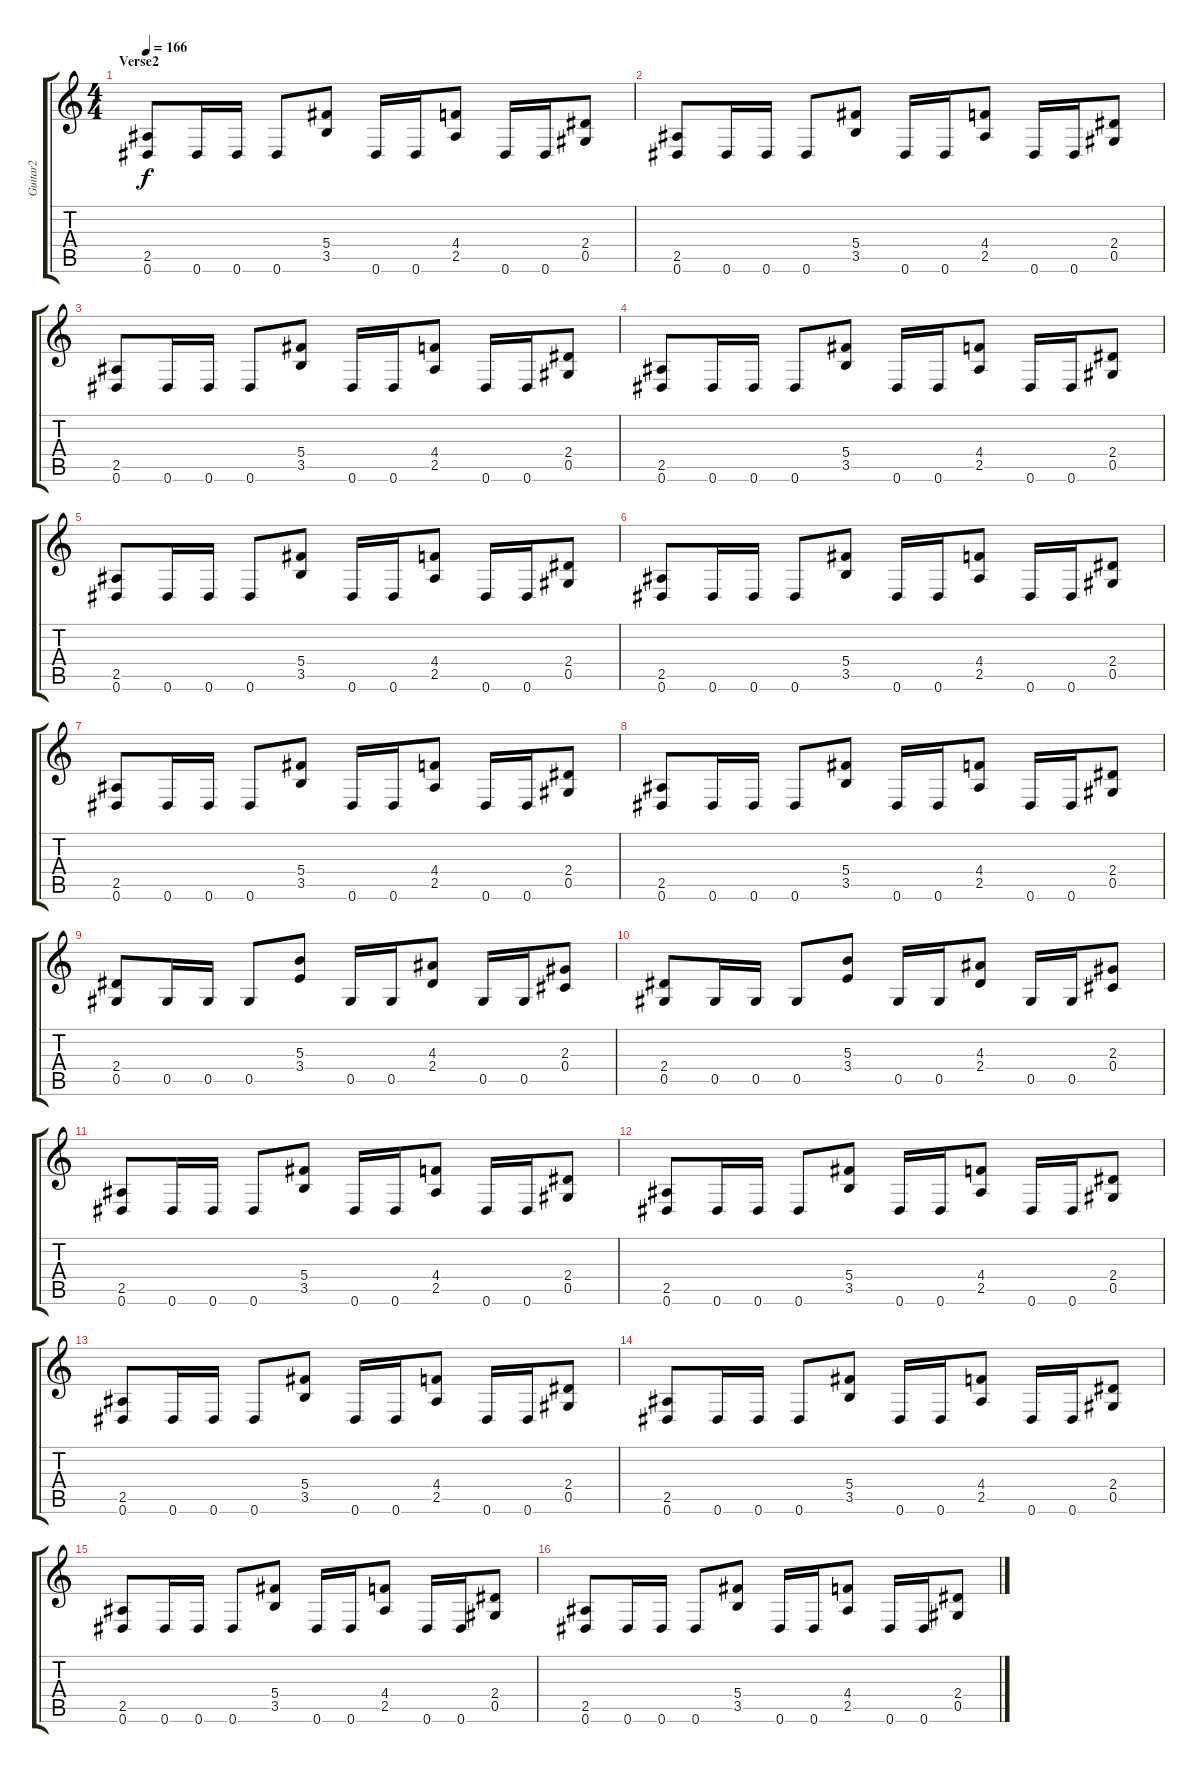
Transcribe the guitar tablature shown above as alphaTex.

\track ("Guitar2" "Guitar2") {instrument distortionguitar}
\staff {score tabs}
\tuning (Eb4 Bb3 Gb3 Db3 Ab2 Eb2) {hide}
\ts (4 4)
\section ("" "Verse2")
\tempo 166
\clef g2
\ks c
(2.5 0.6).8{dy f volume 13} 0.6.16 0.6.16 0.6.8 (5.4 3.5).8 0.6.16 0.6.16 (4.4 2.5).8 0.6.16 0.6.16 (2.4 0.5).8 |
(2.5 0.6).8 0.6.16 0.6.16 0.6.8 (5.4 3.5).8 0.6.16 0.6.16 (4.4 2.5).8 0.6.16 0.6.16 (2.4 0.5).8 |
(2.5 0.6).8 0.6.16 0.6.16 0.6.8 (5.4 3.5).8 0.6.16 0.6.16 (4.4 2.5).8 0.6.16 0.6.16 (2.4 0.5).8 |
(2.5 0.6).8 0.6.16 0.6.16 0.6.8 (5.4 3.5).8 0.6.16 0.6.16 (4.4 2.5).8 0.6.16 0.6.16 (2.4 0.5).8 |
(2.5 0.6).8 0.6.16 0.6.16 0.6.8 (5.4 3.5).8 0.6.16 0.6.16 (4.4 2.5).8 0.6.16 0.6.16 (2.4 0.5).8 |
(2.5 0.6).8 0.6.16 0.6.16 0.6.8 (5.4 3.5).8 0.6.16 0.6.16 (4.4 2.5).8 0.6.16 0.6.16 (2.4 0.5).8 |
(2.5 0.6).8 0.6.16 0.6.16 0.6.8 (5.4 3.5).8 0.6.16 0.6.16 (4.4 2.5).8 0.6.16 0.6.16 (2.4 0.5).8 |
(2.5 0.6).8 0.6.16 0.6.16 0.6.8 (5.4 3.5).8 0.6.16 0.6.16 (4.4 2.5).8 0.6.16 0.6.16 (2.4 0.5).8 |
(2.4 0.5).8 0.5.16 0.5.16 0.5.8 (5.3 3.4).8 0.5.16 0.5.16 (4.3 2.4).8 0.5.16 0.5.16 (2.3 0.4).8 |
(2.4 0.5).8 0.5.16 0.5.16 0.5.8 (5.3 3.4).8 0.5.16 0.5.16 (4.3 2.4).8 0.5.16 0.5.16 (2.3 0.4).8 |
(2.5 0.6).8 0.6.16 0.6.16 0.6.8 (5.4 3.5).8 0.6.16 0.6.16 (4.4 2.5).8 0.6.16 0.6.16 (2.4 0.5).8 |
(2.5 0.6).8 0.6.16 0.6.16 0.6.8 (5.4 3.5).8 0.6.16 0.6.16 (4.4 2.5).8 0.6.16 0.6.16 (2.4 0.5).8 |
(2.5 0.6).8 0.6.16 0.6.16 0.6.8 (5.4 3.5).8 0.6.16 0.6.16 (4.4 2.5).8 0.6.16 0.6.16 (2.4 0.5).8 |
(2.5 0.6).8 0.6.16 0.6.16 0.6.8 (5.4 3.5).8 0.6.16 0.6.16 (4.4 2.5).8 0.6.16 0.6.16 (2.4 0.5).8 |
(2.5 0.6).8 0.6.16 0.6.16 0.6.8 (5.4 3.5).8 0.6.16 0.6.16 (4.4 2.5).8 0.6.16 0.6.16 (2.4 0.5).8 |
(2.5 0.6).8 0.6.16 0.6.16 0.6.8 (5.4 3.5).8 0.6.16 0.6.16 (4.4 2.5).8 0.6.16 0.6.16 (2.4 0.5).8
